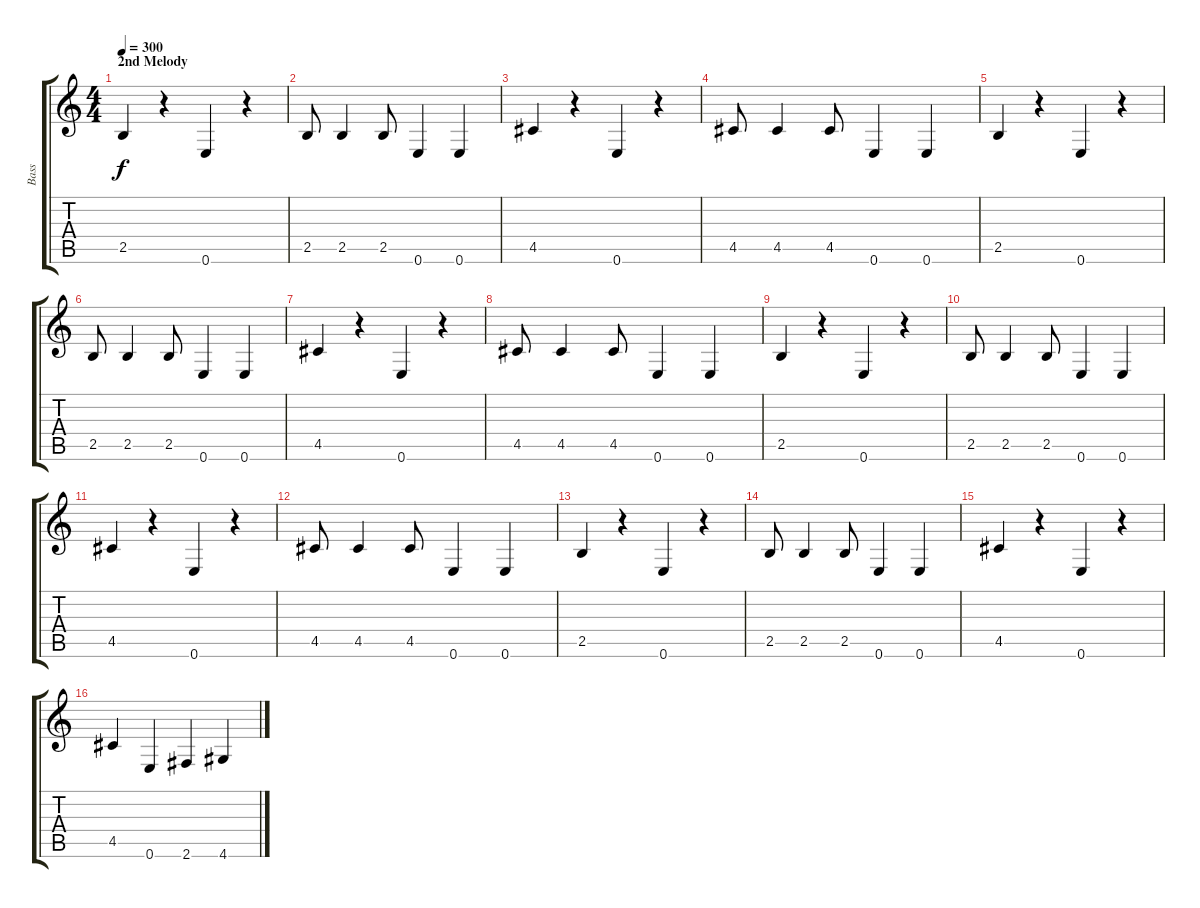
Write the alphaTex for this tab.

\track ("Bass" "Bass") {instrument synthbass1}
\staff {score tabs}
\tuning (E4 B3 G3 D3 A2 E2) {hide}
\ts (4 4)
\section ("" "2nd Melody")
\tempo 300
\clef g2
\ks c
2.5.4{dy f} r.4 0.6.4 r.4 |
2.5.8 2.5.4 2.5.8 0.6.4 0.6.4 |
4.5.4 r.4 0.6.4 r.4 |
4.5.8 4.5.4 4.5.8 0.6.4 0.6.4 |
2.5.4 r.4 0.6.4 r.4 |
2.5.8 2.5.4 2.5.8 0.6.4 0.6.4 |
4.5.4 r.4 0.6.4 r.4 |
4.5.8 4.5.4 4.5.8 0.6.4 0.6.4 |
2.5.4 r.4 0.6.4 r.4 |
2.5.8 2.5.4 2.5.8 0.6.4 0.6.4 |
4.5.4 r.4 0.6.4 r.4 |
4.5.8 4.5.4 4.5.8 0.6.4 0.6.4 |
2.5.4 r.4 0.6.4 r.4 |
2.5.8 2.5.4 2.5.8 0.6.4 0.6.4 |
4.5.4 r.4 0.6.4 r.4 |
4.5.4 0.6.4 2.6.4 4.6.4
